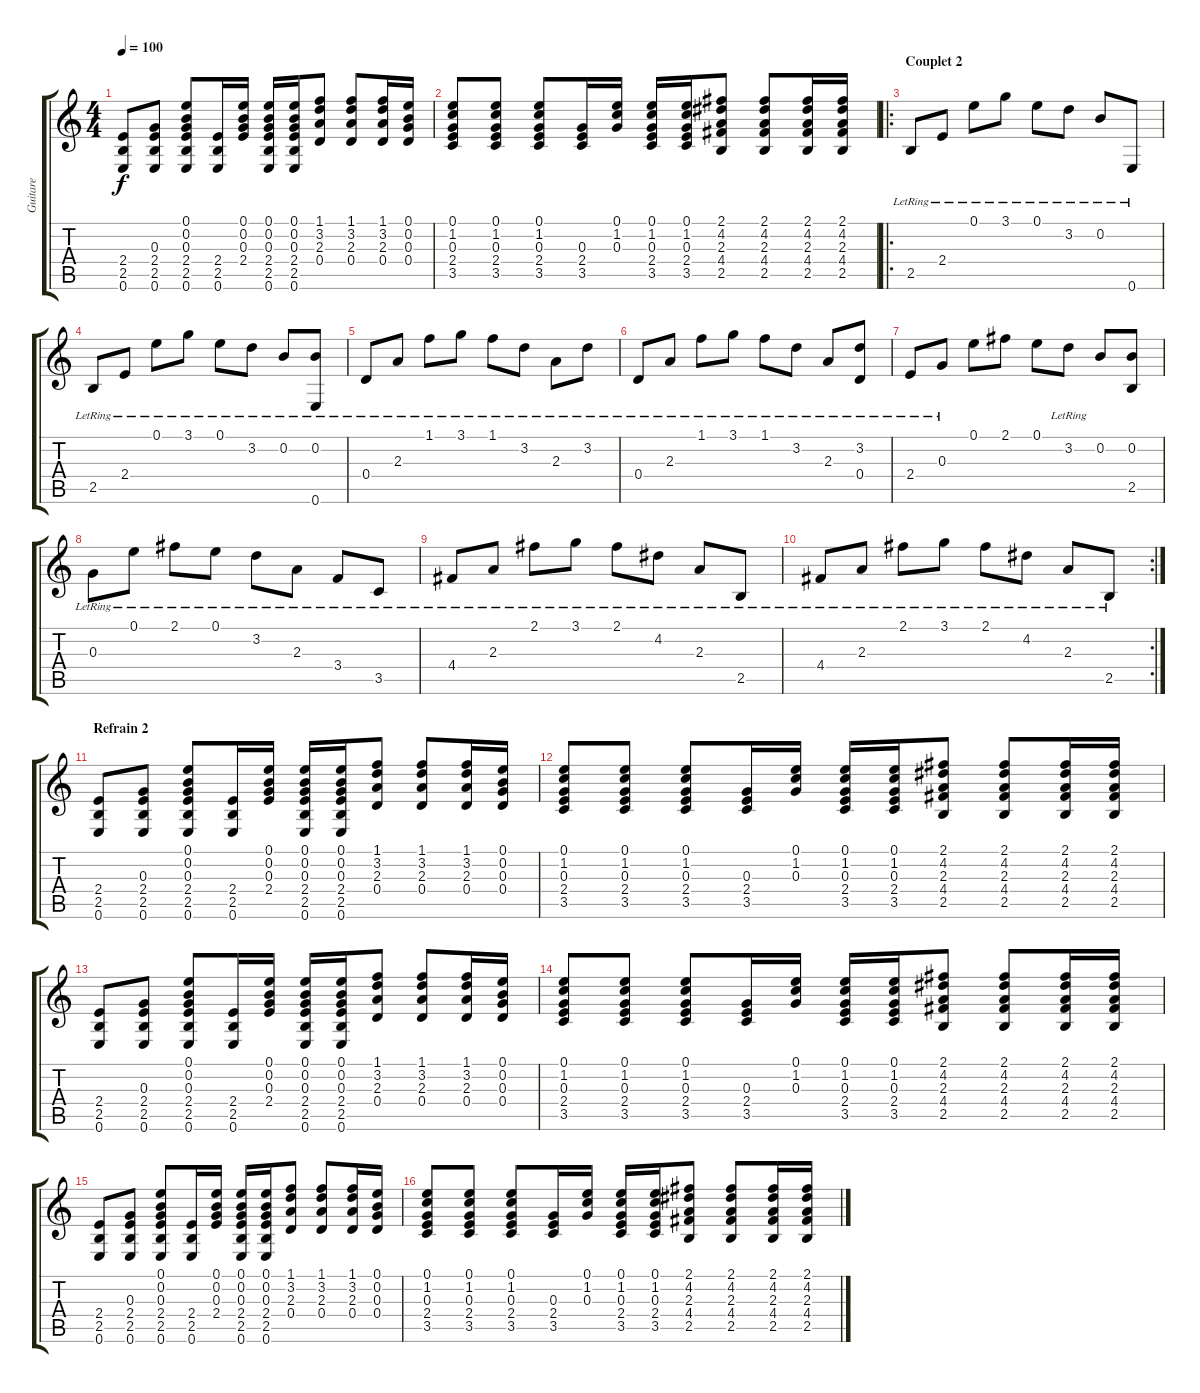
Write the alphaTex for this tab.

\track ("Guitare" "Guitare") {instrument acousticguitarsteel}
\staff {score tabs}
\tuning (E4 B3 G3 D3 A2 E2) {hide}
\ts (4 4)
\tempo 100
\clef g2
\ks c
(2.4 2.5 0.6).8{dy f} (0.3 2.4 2.5 0.6).8 (0.1 0.2 0.3 2.4 2.5 0.6).8 (2.4 2.5 0.6).16 (0.1 0.2 0.3 2.4).16 (0.1 0.2 0.3 2.4 2.5 0.6).16 (0.1 0.2 0.3 2.4 2.5 0.6).16 (1.1 3.2 2.3 0.4).8 (1.1 3.2 2.3 0.4).8 (1.1 3.2 2.3 0.4).16 (0.1 0.2 0.3 0.4).16 |
(0.1 1.2 0.3 2.4 3.5).8 (0.1 1.2 0.3 2.4 3.5).8 (0.1 1.2 0.3 2.4 3.5).8 (0.3 2.4 3.5).16 (0.1 1.2 0.3).16 (0.1 1.2 0.3 2.4 3.5).16 (0.1 1.2 0.3 2.4 3.5).16 (2.1 4.2 2.3 4.4 2.5).8 (2.1 4.2 2.3 4.4 2.5).8 (2.1 4.2 2.3 4.4 2.5).16 (2.1 4.2 2.3 4.4 2.5).16 |
\ro
\section ("" "Couplet 2")
2.5{lr}.8{instrument acousticguitarsteel} 2.4{lr}.8 0.1{lr}.8 3.1{lr}.8 0.1{lr}.8 3.2{lr}.8 0.2{lr}.8 0.6{lr}.8 |
2.5{lr}.8 2.4{lr}.8 0.1{lr}.8 3.1{lr}.8 0.1{lr}.8 3.2{lr}.8 0.2{lr}.8 (0.2{lr} 0.6{lr}).8 |
0.4{lr}.8 2.3{lr}.8 1.1{lr}.8 3.1{lr}.8 1.1{lr}.8 3.2{lr}.8 2.3{lr}.8 3.2{lr}.8 |
0.4{lr}.8 2.3{lr}.8 1.1{lr}.8 3.1{lr}.8 1.1{lr}.8 3.2{lr}.8 2.3{lr}.8 (3.2{lr} 0.4).8 |
2.4{lr}.8 0.3{lr}.8 0.1.8 2.1.8 0.1.8 3.2{lr}.8 0.2.8 (0.2 2.5).8 |
0.3{lr}.8 0.1{lr}.8 2.1{lr}.8 0.1{lr}.8 3.2{lr}.8 2.3{lr}.8 3.4{lr}.8 3.5{lr}.8 |
4.4{lr}.8 2.3{lr}.8 2.1{lr}.8 3.1{lr}.8 2.1{lr}.8 4.2{lr}.8 2.3{lr}.8 2.5{lr}.8 |
\rc 2
4.4{lr}.8 2.3{lr}.8 2.1{lr}.8 3.1{lr}.8 2.1{lr}.8 4.2{lr}.8 2.3{lr}.8 2.5{lr}.8 |
\section ("" "Refrain 2")
(2.4 2.5 0.6).8{instrument distortionguitar} (0.3 2.4 2.5 0.6).8 (0.1 0.2 0.3 2.4 2.5 0.6).8 (2.4 2.5 0.6).16 (0.1 0.2 0.3 2.4).16 (0.1 0.2 0.3 2.4 2.5 0.6).16 (0.1 0.2 0.3 2.4 2.5 0.6).16 (1.1 3.2 2.3 0.4).8 (1.1 3.2 2.3 0.4).8 (1.1 3.2 2.3 0.4).16 (0.1 0.2 0.3 0.4).16 |
(0.1 1.2 0.3 2.4 3.5).8 (0.1 1.2 0.3 2.4 3.5).8 (0.1 1.2 0.3 2.4 3.5).8 (0.3 2.4 3.5).16 (0.1 1.2 0.3).16 (0.1 1.2 0.3 2.4 3.5).16 (0.1 1.2 0.3 2.4 3.5).16 (2.1 4.2 2.3 4.4 2.5).8 (2.1 4.2 2.3 4.4 2.5).8 (2.1 4.2 2.3 4.4 2.5).16 (2.1 4.2 2.3 4.4 2.5).16 |
(2.4 2.5 0.6).8 (0.3 2.4 2.5 0.6).8 (0.1 0.2 0.3 2.4 2.5 0.6).8 (2.4 2.5 0.6).16 (0.1 0.2 0.3 2.4).16 (0.1 0.2 0.3 2.4 2.5 0.6).16 (0.1 0.2 0.3 2.4 2.5 0.6).16 (1.1 3.2 2.3 0.4).8 (1.1 3.2 2.3 0.4).8 (1.1 3.2 2.3 0.4).16 (0.1 0.2 0.3 0.4).16 |
(0.1 1.2 0.3 2.4 3.5).8 (0.1 1.2 0.3 2.4 3.5).8 (0.1 1.2 0.3 2.4 3.5).8 (0.3 2.4 3.5).16 (0.1 1.2 0.3).16 (0.1 1.2 0.3 2.4 3.5).16 (0.1 1.2 0.3 2.4 3.5).16 (2.1 4.2 2.3 4.4 2.5).8 (2.1 4.2 2.3 4.4 2.5).8 (2.1 4.2 2.3 4.4 2.5).16 (2.1 4.2 2.3 4.4 2.5).16 |
(2.4 2.5 0.6).8 (0.3 2.4 2.5 0.6).8 (0.1 0.2 0.3 2.4 2.5 0.6).8 (2.4 2.5 0.6).16 (0.1 0.2 0.3 2.4).16 (0.1 0.2 0.3 2.4 2.5 0.6).16 (0.1 0.2 0.3 2.4 2.5 0.6).16 (1.1 3.2 2.3 0.4).8 (1.1 3.2 2.3 0.4).8 (1.1 3.2 2.3 0.4).16 (0.1 0.2 0.3 0.4).16 |
(0.1 1.2 0.3 2.4 3.5).8 (0.1 1.2 0.3 2.4 3.5).8 (0.1 1.2 0.3 2.4 3.5).8 (0.3 2.4 3.5).16 (0.1 1.2 0.3).16 (0.1 1.2 0.3 2.4 3.5).16 (0.1 1.2 0.3 2.4 3.5).16 (2.1 4.2 2.3 4.4 2.5).8 (2.1 4.2 2.3 4.4 2.5).8 (2.1 4.2 2.3 4.4 2.5).16 (2.1 4.2 2.3 4.4 2.5).16
